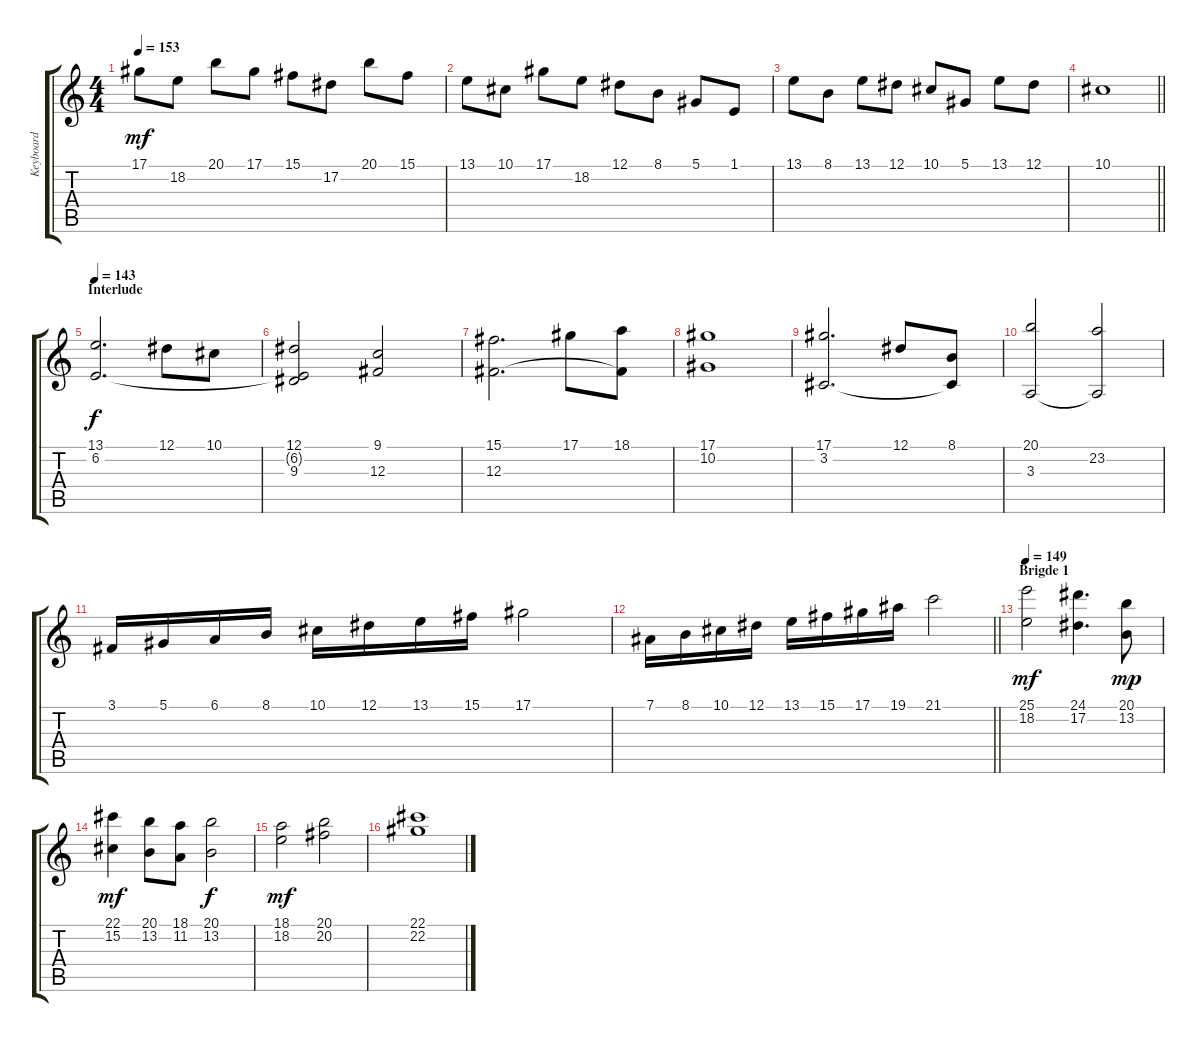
\track ("Keyboard" "Keyboard") {instrument stringensemble1}
\staff {score tabs}
\tuning (Eb4 Bb3 Gb3 Db3 Ab2 Eb2) {hide}
\ts (4 4)
\tempo 153
\clef g2
\ks c
17.1.8{dy mf} 18.2.8 20.1.8 17.1.8 15.1.8 17.2.8 20.1.8 15.1.8 |
13.1.8 10.1.8 17.1.8 18.2.8 12.1.8 8.1.8 5.1.8 1.1.8 |
13.1.8 8.1.8 13.1.8 12.1.8 10.1.8 5.1.8 13.1.8 12.1.8 |
\barLineRight lightlight
10.1.1 |
\section ("" "Interlude ")
\tempo 143
(13.1 6.2).2{d dy f volume 10 instrument stringensemble1} 12.1.8 10.1.8 |
(12.1 6.2{t} 9.3).2 (9.1 12.3).2 |
(15.1 12.3).2{d} 17.1.8 (18.1 12.3{t}).8 |
(17.1 10.2).1 |
(17.1 3.2).2{d} 12.1.8 (8.1 3.2{t}).8 |
(20.1 3.3).2 (23.2 3.3{t}).2 |
3.1.16 5.1.16 6.1.16 8.1.16 10.1.16 12.1.16 13.1.16 15.1.16 17.1.2 |
\barLineRight lightlight
7.1.16 8.1.16 10.1.16 12.1.16 13.1.16 15.1.16 17.1.16 19.1.16 21.1.2 |
\section ("" "Brigde 1")
\tempo 149
(25.1 18.2).2{dy mf} (24.1 17.2).4{d} (20.1 13.2).8{dy mp} |
(22.1 15.2).4{dy mf} (20.1 13.2).8 (18.1 11.2).8 (20.1 13.2).2{dy f} |
(18.1 18.2).2{dy mf} (20.1 20.2).2 |
(22.1 22.2).1
